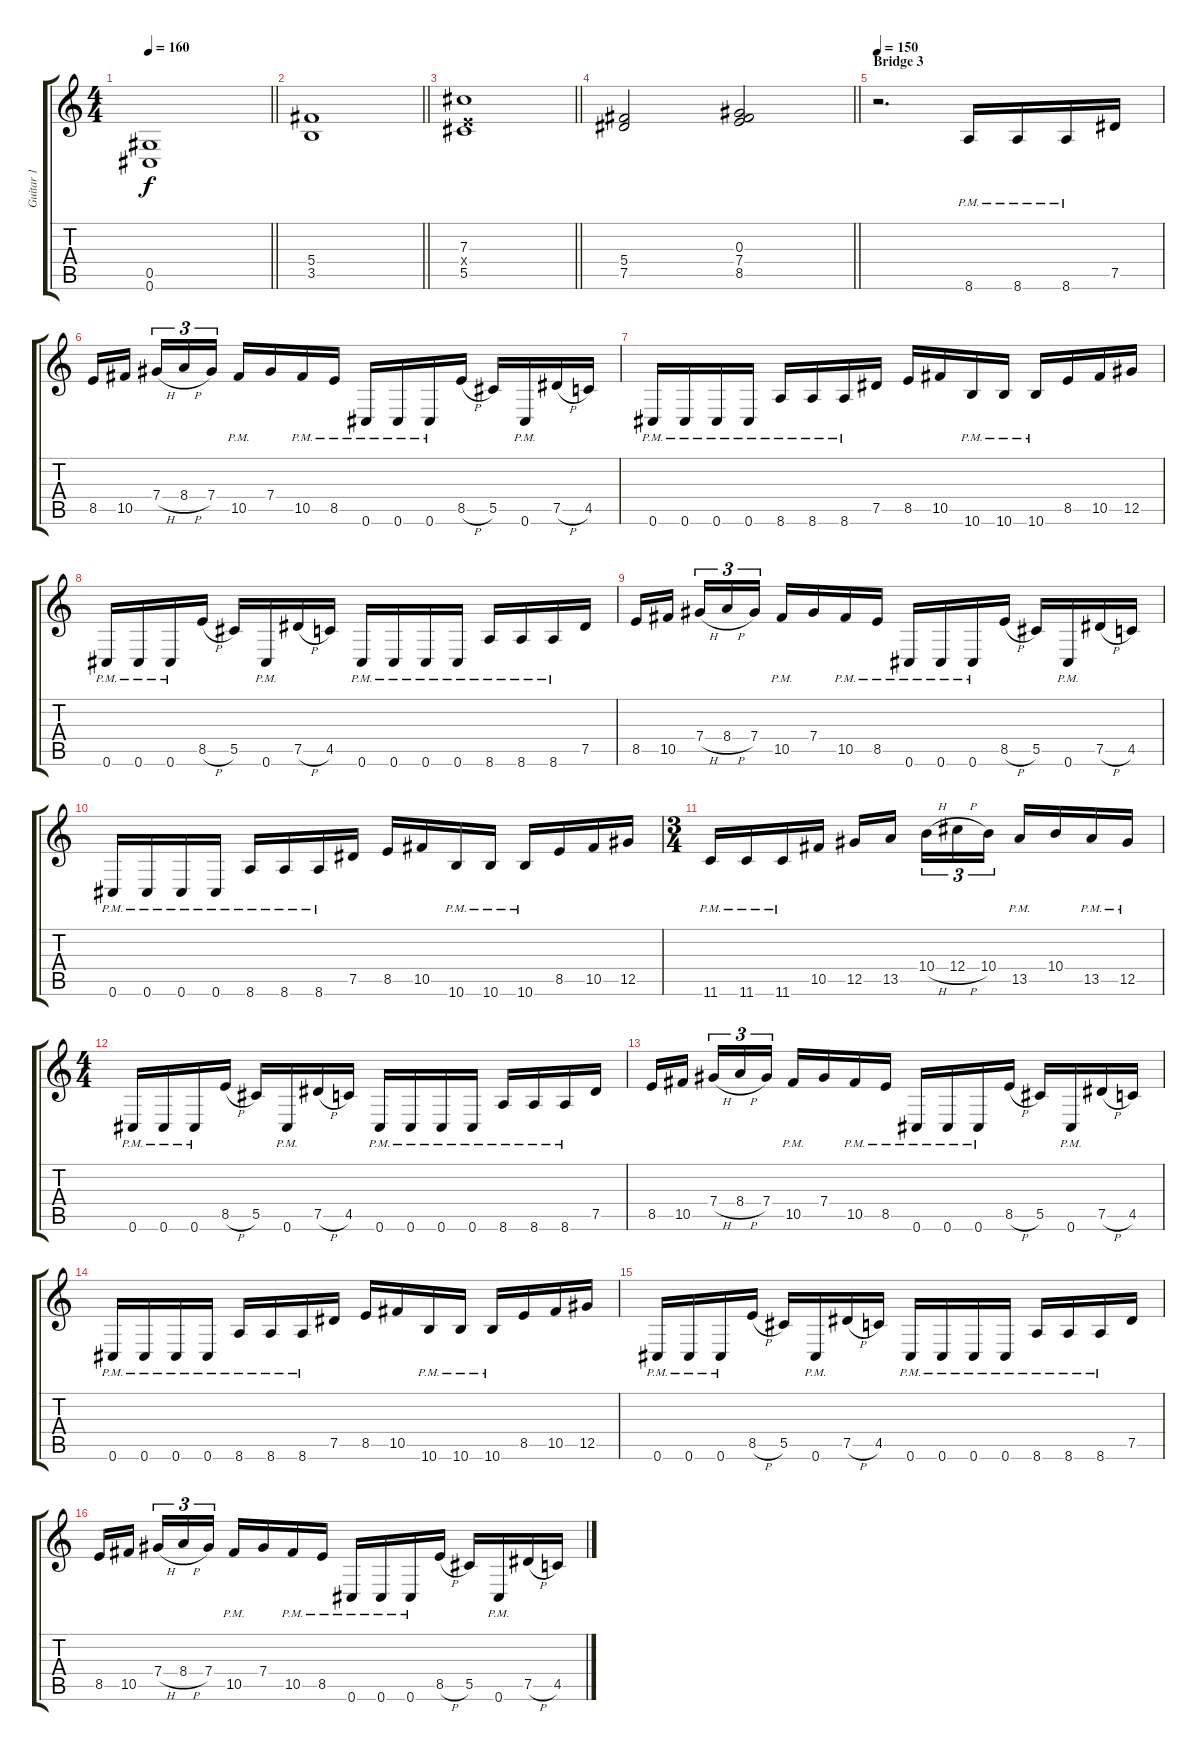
\track ("Guitar 1" "Guitar 1") {instrument distortionguitar}
\staff {score tabs}
\tuning (Eb4 Bb3 Gb3 Db3 Ab2 Db2) {hide}
\ts (4 4)
\tempo 160
\clef g2
\barLineRight lightlight
\ks c
(0.5 0.6).1{dy f} |
\barLineRight lightlight
(5.4 3.5).1 |
\barLineRight lightlight
(7.3 3.4{x} 5.5).1 |
\barLineRight lightlight
(5.4 7.5).2 (0.3 7.4 8.5).2 |
\section ("" "Bridge 3")
\tempo 150
r.2{d} 8.6{pm}.16 8.6{pm}.16 8.6{pm}.16 7.5.16 |
8.5.16 10.5.16{beam splitsecondary} 7.4{h}.16{tu (3 2)} 8.4{h}.16{tu (3 2)} 7.4.16{tu (3 2)} 10.5{pm}.16 7.4.16 10.5{pm}.16 8.5{pm}.16 0.6{pm}.16 0.6{pm}.16 0.6{pm}.16 8.5{h}.16 5.5.16 0.6{pm}.16 7.5{h}.16 4.5.16 |
0.6{pm}.16 0.6{pm}.16 0.6{pm}.16 0.6{pm}.16 8.6{pm}.16 8.6{pm}.16 8.6{pm}.16 7.5.16 8.5.16 10.5.16 10.6{pm}.16 10.6{pm}.16 10.6{pm}.16 8.5.16 10.5.16 12.5.16 |
0.6{pm}.16 0.6{pm}.16 0.6{pm}.16 8.5{h}.16 5.5.16 0.6{pm}.16 7.5{h}.16 4.5.16 0.6{pm}.16 0.6{pm}.16 0.6{pm}.16 0.6{pm}.16 8.6{pm}.16 8.6{pm}.16 8.6{pm}.16 7.5.16 |
8.5.16 10.5.16{beam splitsecondary} 7.4{h}.16{tu (3 2)} 8.4{h}.16{tu (3 2)} 7.4.16{tu (3 2)} 10.5{pm}.16 7.4.16 10.5{pm}.16 8.5{pm}.16 0.6{pm}.16 0.6{pm}.16 0.6{pm}.16 8.5{h}.16 5.5.16 0.6{pm}.16 7.5{h}.16 4.5.16 |
0.6{pm}.16 0.6{pm}.16 0.6{pm}.16 0.6{pm}.16 8.6{pm}.16 8.6{pm}.16 8.6{pm}.16 7.5.16 8.5.16 10.5.16 10.6{pm}.16 10.6{pm}.16 10.6{pm}.16 8.5.16 10.5.16 12.5.16 |
\ts (3 4)
11.6{pm}.16 11.6{pm}.16 11.6{pm}.16 10.5.16 12.5.16 13.5.16{beam splitsecondary} 10.4{h}.16{tu (3 2)} 12.4{h}.16{tu (3 2)} 10.4.16{tu (3 2)} 13.5{pm}.16 10.4.16 13.5{pm}.16 12.5{pm}.16 |
\ts (4 4)
0.6{pm}.16 0.6{pm}.16 0.6{pm}.16 8.5{h}.16 5.5.16 0.6{pm}.16 7.5{h}.16 4.5.16 0.6{pm}.16 0.6{pm}.16 0.6{pm}.16 0.6{pm}.16 8.6{pm}.16 8.6{pm}.16 8.6{pm}.16 7.5.16 |
8.5.16 10.5.16{beam splitsecondary} 7.4{h}.16{tu (3 2)} 8.4{h}.16{tu (3 2)} 7.4.16{tu (3 2)} 10.5{pm}.16 7.4.16 10.5{pm}.16 8.5{pm}.16 0.6{pm}.16 0.6{pm}.16 0.6{pm}.16 8.5{h}.16 5.5.16 0.6{pm}.16 7.5{h}.16 4.5.16 |
0.6{pm}.16 0.6{pm}.16 0.6{pm}.16 0.6{pm}.16 8.6{pm}.16 8.6{pm}.16 8.6{pm}.16 7.5.16 8.5.16 10.5.16 10.6{pm}.16 10.6{pm}.16 10.6{pm}.16 8.5.16 10.5.16 12.5.16 |
0.6{pm}.16 0.6{pm}.16 0.6{pm}.16 8.5{h}.16 5.5.16 0.6{pm}.16 7.5{h}.16 4.5.16 0.6{pm}.16 0.6{pm}.16 0.6{pm}.16 0.6{pm}.16 8.6{pm}.16 8.6{pm}.16 8.6{pm}.16 7.5.16 |
8.5.16 10.5.16{beam splitsecondary} 7.4{h}.16{tu (3 2)} 8.4{h}.16{tu (3 2)} 7.4.16{tu (3 2)} 10.5{pm}.16 7.4.16 10.5{pm}.16 8.5{pm}.16 0.6{pm}.16 0.6{pm}.16 0.6{pm}.16 8.5{h}.16 5.5.16 0.6{pm}.16 7.5{h}.16 4.5.16
